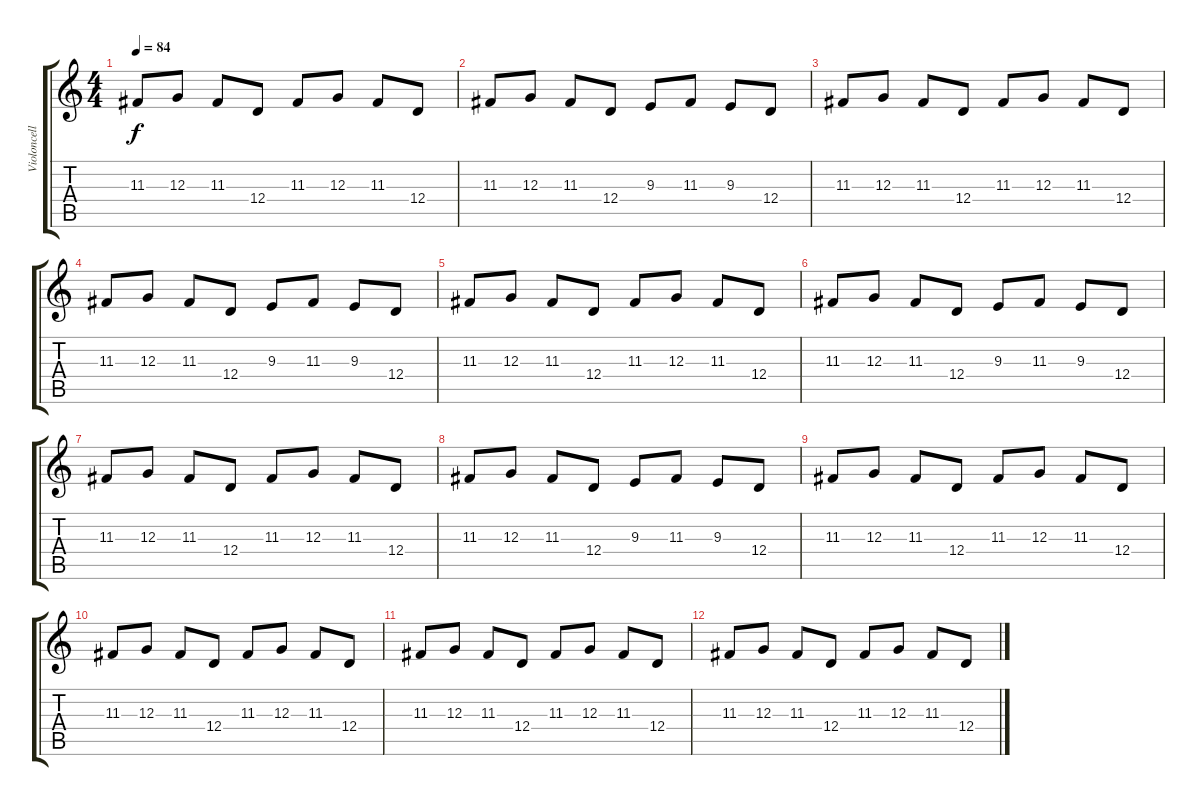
\track ("Violoncelle" "Violoncell") {instrument cello}
\staff {score tabs}
\tuning (E4 B3 G3 D3 A2 D2) {hide}
\ts (4 4)
\tempo 84
\clef g2
\ks c
11.3.8{dy f} 12.3.8 11.3.8 12.4.8 11.3.8 12.3.8 11.3.8 12.4.8 |
11.3.8 12.3.8 11.3.8 12.4.8 9.3.8 11.3.8 9.3.8 12.4.8 |
11.3.8 12.3.8 11.3.8 12.4.8 11.3.8 12.3.8 11.3.8 12.4.8 |
11.3.8 12.3.8 11.3.8 12.4.8 9.3.8 11.3.8 9.3.8 12.4.8 |
11.3.8 12.3.8 11.3.8 12.4.8 11.3.8 12.3.8 11.3.8 12.4.8 |
11.3.8 12.3.8 11.3.8 12.4.8 9.3.8 11.3.8 9.3.8 12.4.8 |
11.3.8 12.3.8 11.3.8 12.4.8 11.3.8 12.3.8 11.3.8 12.4.8 |
11.3.8 12.3.8 11.3.8 12.4.8 9.3.8 11.3.8 9.3.8 12.4.8 |
11.3.8 12.3.8 11.3.8 12.4.8 11.3.8 12.3.8 11.3.8 12.4.8 |
11.3.8 12.3.8 11.3.8 12.4.8 11.3.8 12.3.8 11.3.8 12.4.8 |
11.3.8 12.3.8 11.3.8 12.4.8 11.3.8 12.3.8 11.3.8 12.4.8 |
11.3.8 12.3.8 11.3.8 12.4.8 11.3.8 12.3.8 11.3.8 12.4.8
